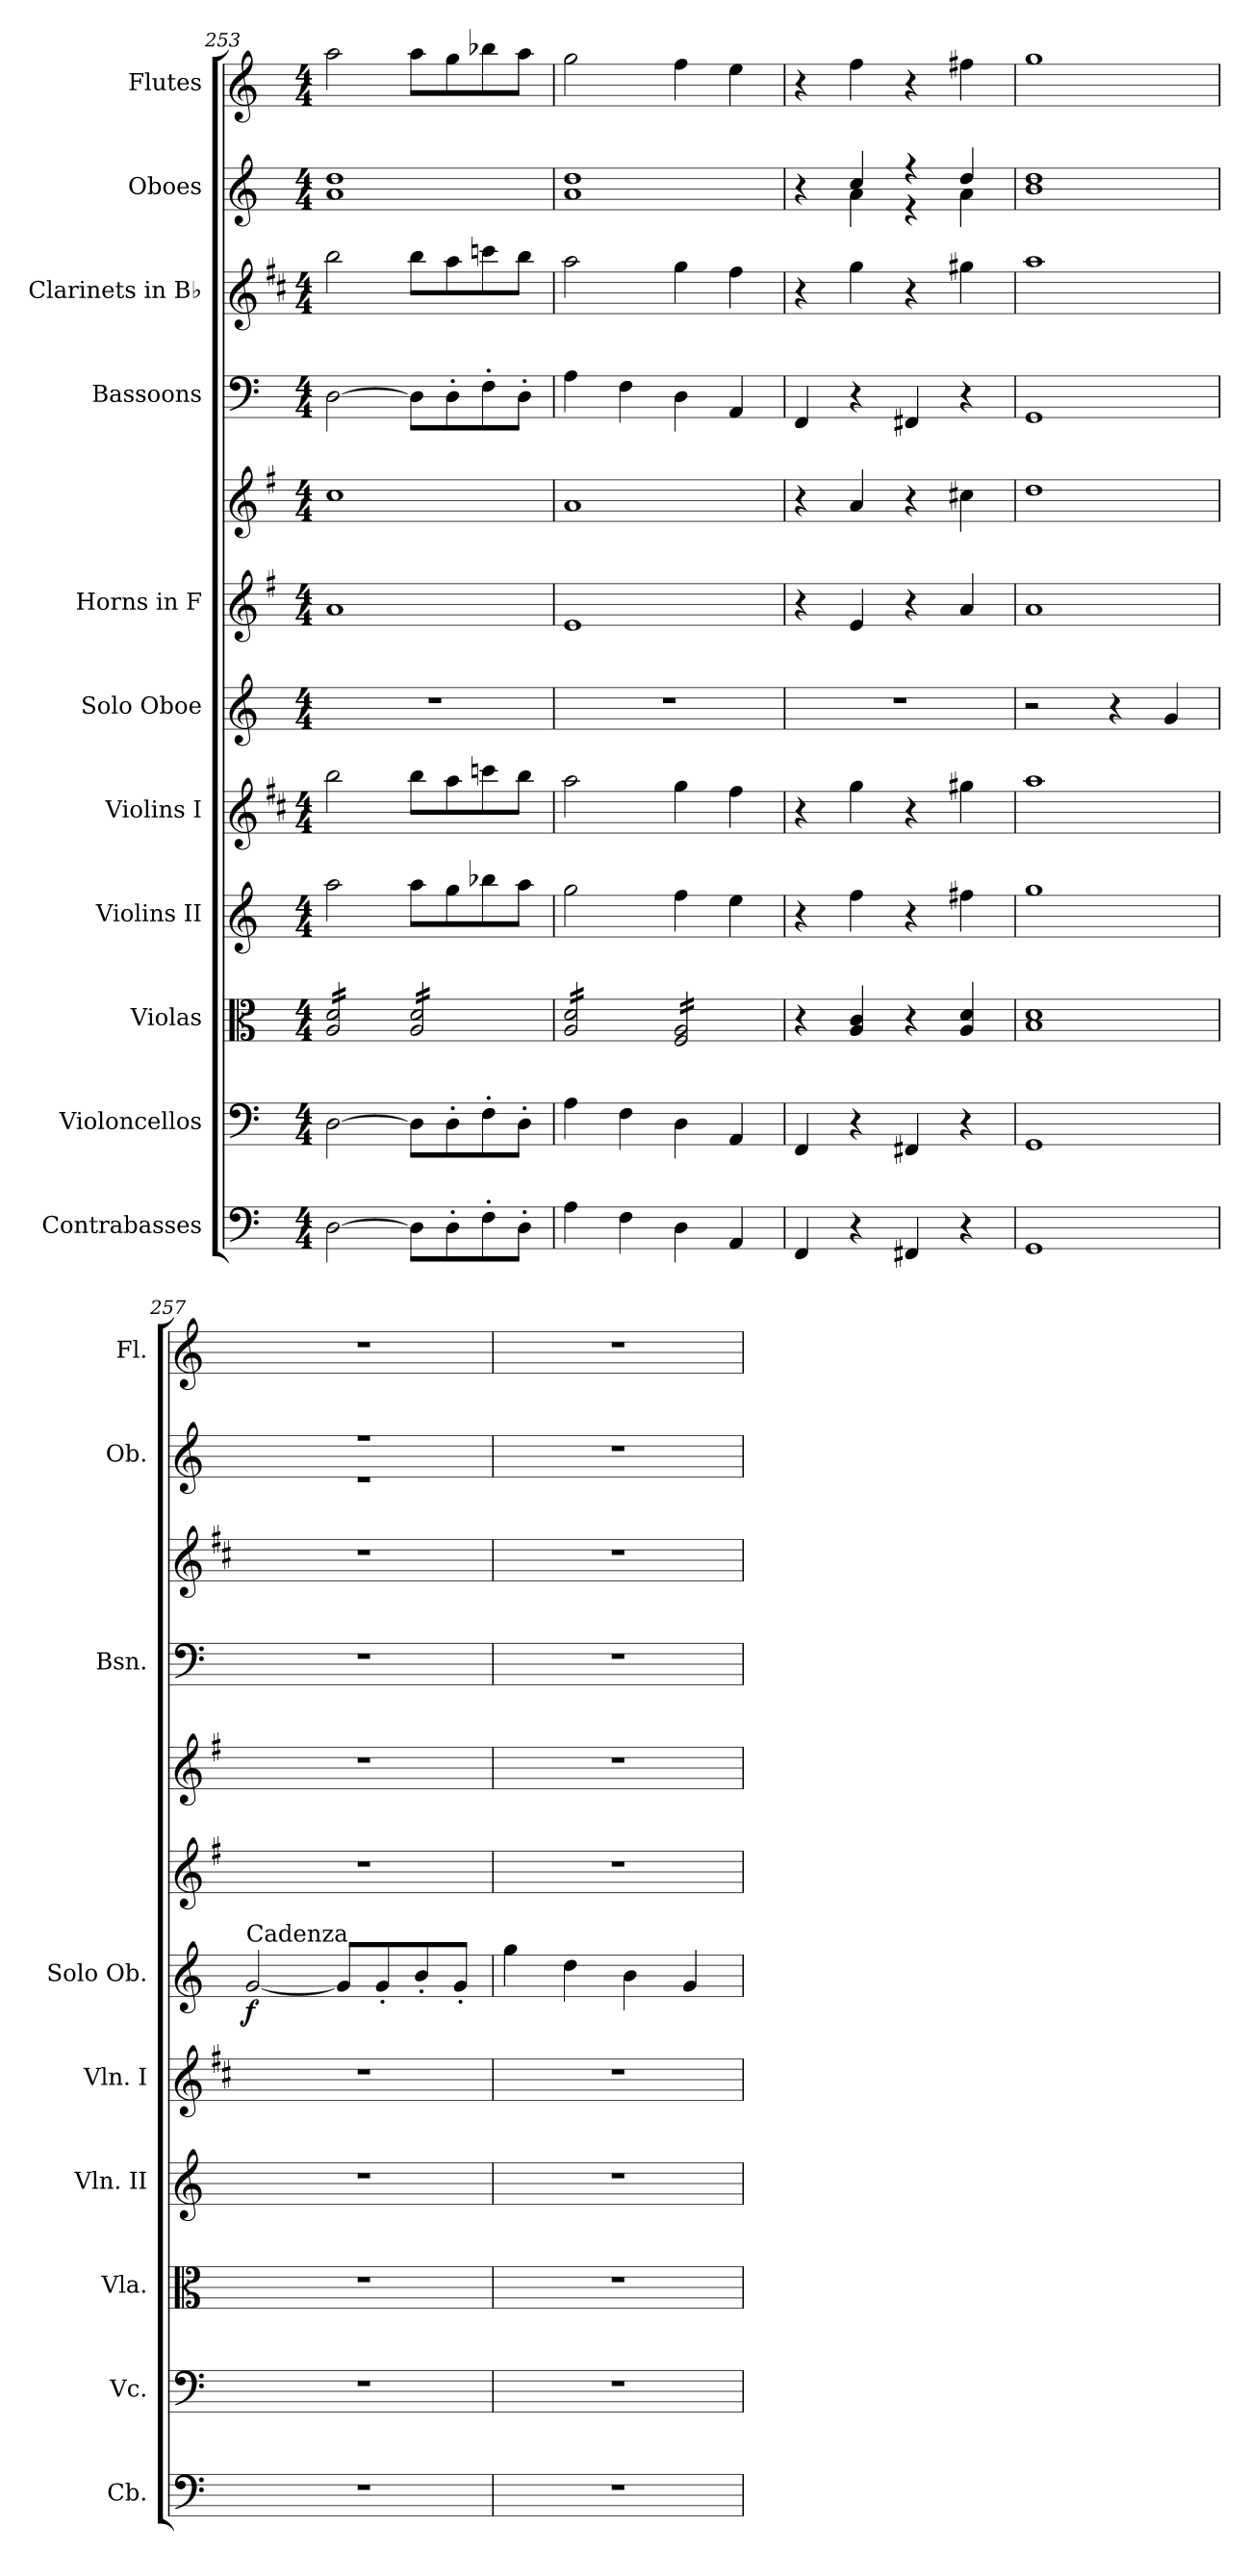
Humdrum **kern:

**kern	**kern	**kern	**kern	**kern	**kern	**dynam	**kern	**kern	**kern	**kern	**kern	**kern
*part11	*part10	*part9	*part8	*part7	*part6	*part6	*part5	*part5	*part4	*part3	*part2	*part1
*staff12	*staff11	*staff10	*staff9	*staff8	*staff7	*staff7	*staff6	*staff5	*staff4	*staff3	*staff2	*staff1
*I"Contrabasses	*I"Violoncellos	*I"Violas	*I"Violins II	*I"Violins I	*I"Solo Oboe	*	*I"Horns in F	*	*I"Bassoons	*I"Clarinets in B♭	*I"Oboes	*I"Flutes
*I'Cb.	*I'Vc.	*I'Vla.	*I'Vln. II	*I'Vln. I	*I'Solo Ob.	*	*	*	*I'Bsn.	*	*I'Ob.	*I'Fl.
!!LO:PB:g=z
*clefF4	*clefF4	*clefC3	*clefG2	*clefG2	*clefG2	*	*clefG2	*clefG2	*clefF4	*clefG2	*clefG2	*clefG2
*ITrd7c12	*	*	*	*ITrd1c2	*	*	*ITrd4c7	*ITrd4c7	*	*ITrd1c2	*	*
*k[]	*k[]	*k[]	*k[]	*k[]	*k[]	*	*k[]	*k[]	*k[]	*k[]	*k[]	*k[]
*M4/4	*M4/4	*M4/4	*M4/4	*M4/4	*M4/4	*	*M4/4	*M4/4	*M4/4	*M4/4	*M4/4	*M4/4
=253	=253	=253	=253	=253	=253	=253	=253	=253	=253	=253	=253	=253
*	*	*tremolo	*	*	*	*	*	*	*	*	*	*
[2DD\	[2D\	16A/ 16d/LL	2aa\	2aa\	1r	.	1d	1f	[2D\	2aa\	1a 1dd	2aa\
.	.	16A/ 16d/	.	.	.	.	.	.	.	.	.	.
.	.	16A/ 16d/	.	.	.	.	.	.	.	.	.	.
.	.	16A/ 16d/	.	.	.	.	.	.	.	.	.	.
.	.	16A/ 16d/	.	.	.	.	.	.	.	.	.	.
.	.	16A/ 16d/	.	.	.	.	.	.	.	.	.	.
.	.	16A/ 16d/	.	.	.	.	.	.	.	.	.	.
.	.	16A/ 16d/JJ	.	.	.	.	.	.	.	.	.	.
8DD\L]	8D\L]	16A/ 16d/LL	8aa\L	8aa\L	.	.	.	.	8D\L]	8aa\L	.	8aa\L
.	.	16A/ 16d/	.	.	.	.	.	.	.	.	.	.
8DD'\	8D'\	16A/ 16d/	8gg\	8gg\	.	.	.	.	8D'\	8gg\	.	8gg\
.	.	16A/ 16d/	.	.	.	.	.	.	.	.	.	.
8FF'\	8F'\	16A/ 16d/	8bb-X\	8bb-X\	.	.	.	.	8F'\	8bb-X\	.	8bb-X\
.	.	16A/ 16d/	.	.	.	.	.	.	.	.	.	.
8DD'\J	8D'\J	16A/ 16d/	8aa\J	8aa\J	.	.	.	.	8D'\J	8aa\J	.	8aa\J
.	.	16A/ 16d/JJ	.	.	.	.	.	.	.	.	.	.
=254	=254	=254	=254	=254	=254	=254	=254	=254	=254	=254	=254	=254
4AA\	4A\	16A/ 16d/LL	2gg\	2gg\	1r	.	1A	1d	4A\	2gg\	1a 1dd	2gg\
.	.	16A/ 16d/	.	.	.	.	.	.	.	.	.	.
.	.	16A/ 16d/	.	.	.	.	.	.	.	.	.	.
.	.	16A/ 16d/	.	.	.	.	.	.	.	.	.	.
4FF\	4F\	16A/ 16d/	.	.	.	.	.	.	4F\	.	.	.
.	.	16A/ 16d/	.	.	.	.	.	.	.	.	.	.
.	.	16A/ 16d/	.	.	.	.	.	.	.	.	.	.
.	.	16A/ 16d/JJ	.	.	.	.	.	.	.	.	.	.
4DD\	4D\	16F/ 16A/LL	4ff\	4ff\	.	.	.	.	4D\	4ff\	.	4ff\
.	.	16F/ 16A/	.	.	.	.	.	.	.	.	.	.
.	.	16F/ 16A/	.	.	.	.	.	.	.	.	.	.
.	.	16F/ 16A/	.	.	.	.	.	.	.	.	.	.
4AAA/	4AA/	16F/ 16A/	4ee\	4ee\	.	.	.	.	4AA/	4ee\	.	4ee\
.	.	16F/ 16A/	.	.	.	.	.	.	.	.	.	.
.	.	16F/ 16A/	.	.	.	.	.	.	.	.	.	.
.	.	16F/ 16A/JJ	.	.	.	.	.	.	.	.	.	.
*	*	*Xtremolo	*	*	*	*	*	*	*	*	*	*
=255	=255	=255	=255	=255	=255	=255	=255	=255	=255	=255	=255	=255
*	*	*	*	*	*	*	*	*	*	*	*^	*
4FFF/	4FF/	4r	4r	4r	1r	.	4r	4r	4FF/	4r	4r	4ryy	4r
4r	4r	4A/ 4c/	4ff\	4ff\	.	.	4A/	4d/	4r	4ff\	4cc/	4a\	4ff\
4FFF#X/	4FF#X/	4r	4r	4r	.	.	4r	4r	4FF#X/	4r	4r	4r	4r
4r	4r	4A/ 4d/	4ff#X\	4ff#X\	.	.	4d/	4f#X\	4r	4ff#X\	4dd/	4a\	4ff#X\
=256	=256	=256	=256	=256	=256	=256	=256	=256	=256	=256	=256	=256	=256
1GGG	1GG	1B 1d	1gg	1gg	2r	.	1d	1g	1GG	1gg	1dd	1b	1gg
.	.	.	.	.	4r	.	.	.	.	.	.	.	.
.	.	.	.	.	4g/	.	.	.	.	.	.	.	.
!!LO:LB:g=z
=257	=257	=257	=257	=257	=257	=257	=257	=257	=257	=257	=257	=257	=257
!	!	!	!	!	!LO:TX:a:t=Cadenza	!	!	!	!	!	!	!	!
!	!	!	!	!	!	!LO:DY:b	!	!	!	!	!	!	!
1r	1r	1r	1r	1r	[2g/	f	1r	1r	1r	1r	1r	1r	1r
.	.	.	.	.	8g/L]	.	.	.	.	.	.	.	.
.	.	.	.	.	8g'/	.	.	.	.	.	.	.	.
.	.	.	.	.	8b'/	.	.	.	.	.	.	.	.
.	.	.	.	.	8g'/J	.	.	.	.	.	.	.	.
*	*	*	*	*	*	*	*	*	*	*	*v	*v	*
=258	=258	=258	=258	=258	=258	=258	=258	=258	=258	=258	=258	=258
1r	1r	1r	1r	1r	4gg\	.	1r	1r	1r	1r	1r	1r
.	.	.	.	.	4dd\	.	.	.	.	.	.	.
.	.	.	.	.	4b\	.	.	.	.	.	.	.
.	.	.	.	.	4g/	.	.	.	.	.	.	.
=	=	=	=	=	=	=	=	=	=	=	=	=
*-	*-	*-	*-	*-	*-	*-	*-	*-	*-	*-	*-	*-
